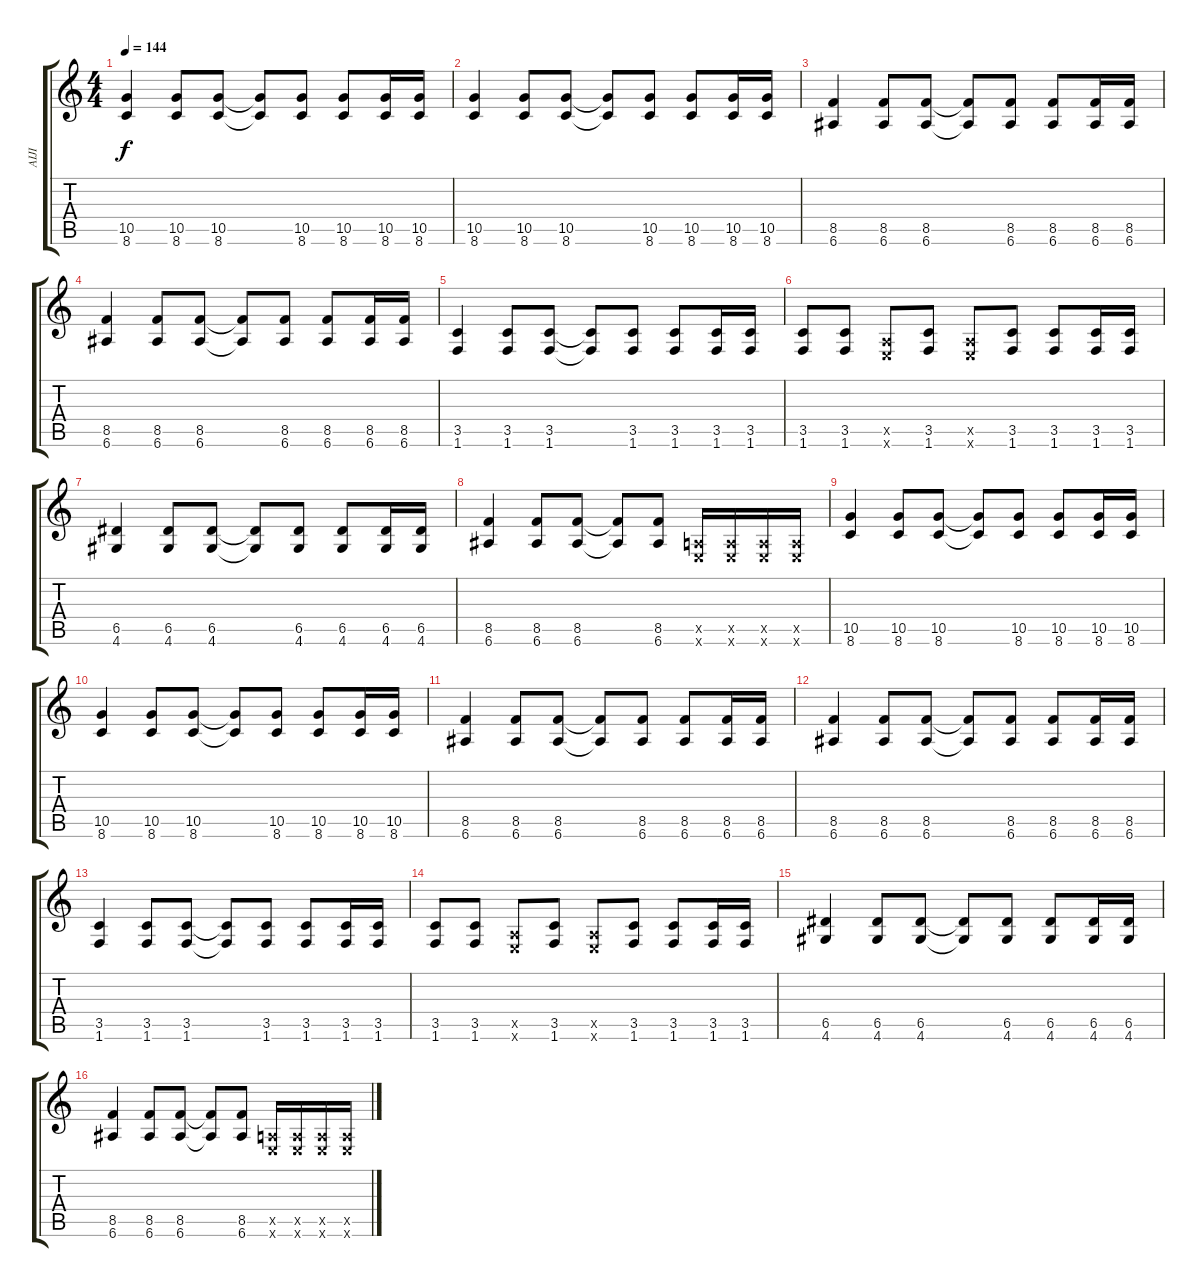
\track ("AIJI" "AIJI") {instrument distortionguitar}
\staff {score tabs}
\tuning (E4 B3 G3 D3 A2 E2) {hide}
\ts (4 4)
\tempo 144
\clef g2
\ks c
(10.5 8.6).4{dy f} (10.5 8.6).8 (10.5 8.6).8 (10.5{t} 8.6{t}).8 (10.5 8.6).8 (10.5 8.6).8 (10.5 8.6).16 (10.5 8.6).16 |
(10.5 8.6).4 (10.5 8.6).8 (10.5 8.6).8 (10.5{t} 8.6{t}).8 (10.5 8.6).8 (10.5 8.6).8 (10.5 8.6).16 (10.5 8.6).16 |
(8.5 6.6).4 (8.5 6.6).8 (8.5 6.6).8 (8.5{t} 6.6{t}).8 (8.5 6.6).8 (8.5 6.6).8 (8.5 6.6).16 (8.5 6.6).16 |
(8.5 6.6).4 (8.5 6.6).8 (8.5 6.6).8 (8.5{t} 6.6{t}).8 (8.5 6.6).8 (8.5 6.6).8 (8.5 6.6).16 (8.5 6.6).16 |
(3.5 1.6).4 (3.5 1.6).8 (3.5 1.6).8 (3.5{t} 1.6{t}).8 (3.5 1.6).8 (3.5 1.6).8 (3.5 1.6).16 (3.5 1.6).16 |
(3.5 1.6).8 (3.5 1.6).8 (0.5{x} 0.6{x}).8 (3.5 1.6).8 (0.5{x} 0.6{x}).8 (3.5 1.6).8 (3.5 1.6).8 (3.5 1.6).16 (3.5 1.6).16 |
(6.5 4.6).4 (6.5 4.6).8 (6.5 4.6).8 (6.5{t} 4.6{t}).8 (6.5 4.6).8 (6.5 4.6).8 (6.5 4.6).16 (6.5 4.6).16 |
(8.5 6.6).4 (8.5 6.6).8 (8.5 6.6).8 (8.5{t} 6.6{t}).8 (8.5 6.6).8 (0.5{x} 0.6{x}).16 (0.5{x} 0.6{x}).16 (0.5{x} 0.6{x}).16 (0.5{x} 0.6{x}).16 |
(10.5 8.6).4 (10.5 8.6).8 (10.5 8.6).8 (10.5{t} 8.6{t}).8 (10.5 8.6).8 (10.5 8.6).8 (10.5 8.6).16 (10.5 8.6).16 |
(10.5 8.6).4 (10.5 8.6).8 (10.5 8.6).8 (10.5{t} 8.6{t}).8 (10.5 8.6).8 (10.5 8.6).8 (10.5 8.6).16 (10.5 8.6).16 |
(8.5 6.6).4 (8.5 6.6).8 (8.5 6.6).8 (8.5{t} 6.6{t}).8 (8.5 6.6).8 (8.5 6.6).8 (8.5 6.6).16 (8.5 6.6).16 |
(8.5 6.6).4 (8.5 6.6).8 (8.5 6.6).8 (8.5{t} 6.6{t}).8 (8.5 6.6).8 (8.5 6.6).8 (8.5 6.6).16 (8.5 6.6).16 |
(3.5 1.6).4 (3.5 1.6).8 (3.5 1.6).8 (3.5{t} 1.6{t}).8 (3.5 1.6).8 (3.5 1.6).8 (3.5 1.6).16 (3.5 1.6).16 |
(3.5 1.6).8 (3.5 1.6).8 (0.5{x} 0.6{x}).8 (3.5 1.6).8 (0.5{x} 0.6{x}).8 (3.5 1.6).8 (3.5 1.6).8 (3.5 1.6).16 (3.5 1.6).16 |
(6.5 4.6).4 (6.5 4.6).8 (6.5 4.6).8 (6.5{t} 4.6{t}).8 (6.5 4.6).8 (6.5 4.6).8 (6.5 4.6).16 (6.5 4.6).16 |
(8.5 6.6).4 (8.5 6.6).8 (8.5 6.6).8 (8.5{t} 6.6{t}).8 (8.5 6.6).8 (0.5{x} 0.6{x}).16 (0.5{x} 0.6{x}).16 (0.5{x} 0.6{x}).16 (0.5{x} 0.6{x}).16
